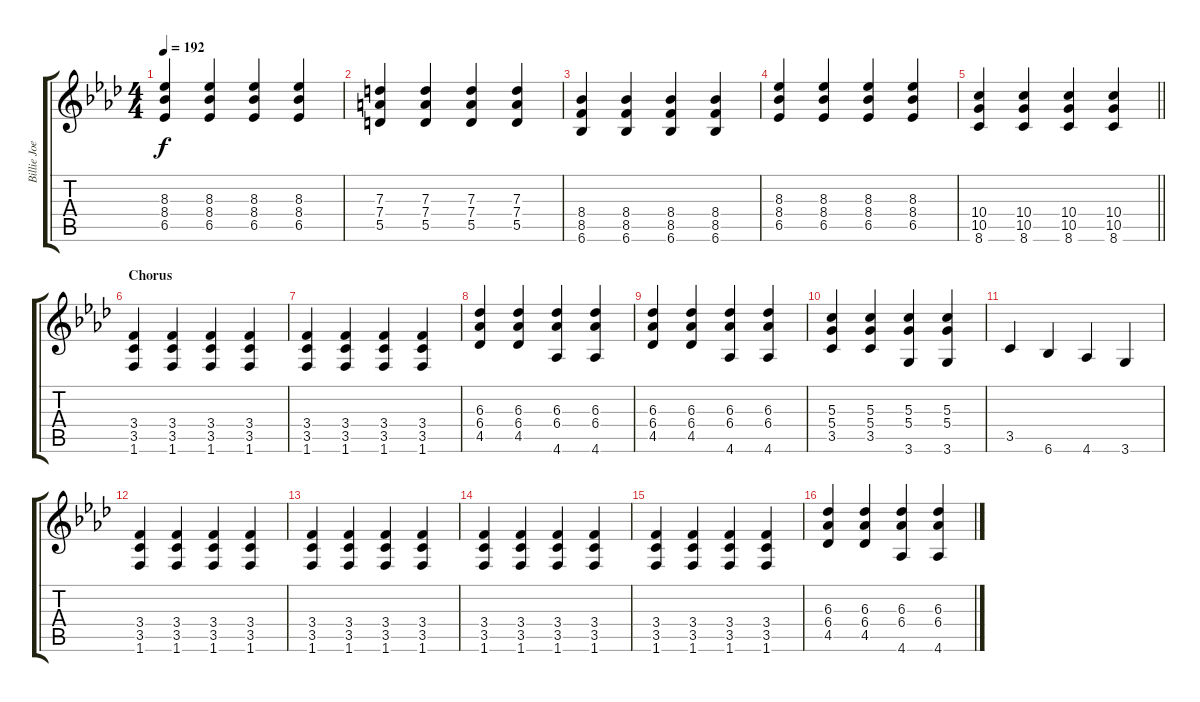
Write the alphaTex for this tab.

\track ("Billie Joe Armstrong (Rhthym Guitar)" "Billie Joe") {instrument distortionguitar}
\staff {score tabs}
\tuning (E4 B3 G3 D3 A2 E2) {hide}
\ts (4 4)
\tempo 192
\clef g2
\ks ab
(8.3 8.4 6.5).4{dy f} (8.3 8.4 6.5).4 (8.3 8.4 6.5).4 (8.3 8.4 6.5).4 |
(7.3 7.4 5.5).4 (7.3 7.4 5.5).4 (7.3 7.4 5.5).4 (7.3 7.4 5.5).4 |
(8.4 8.5 6.6).4 (8.4 8.5 6.6).4 (8.4 8.5 6.6).4 (8.4 8.5 6.6).4 |
(8.3 8.4 6.5).4 (8.3 8.4 6.5).4 (8.3 8.4 6.5).4 (8.3 8.4 6.5).4 |
\barLineRight lightlight
(10.4 10.5 8.6).4 (10.4 10.5 8.6).4 (10.4 10.5 8.6).4 (10.4 10.5 8.6).4 |
\section ("" "Chorus")
(3.4 3.5 1.6).4{balance 8} (3.4 3.5 1.6).4 (3.4 3.5 1.6).4 (3.4 3.5 1.6).4 |
(3.4 3.5 1.6).4 (3.4 3.5 1.6).4 (3.4 3.5 1.6).4 (3.4 3.5 1.6).4 |
(6.3 6.4 4.5).4 (6.3 6.4 4.5).4 (6.3 6.4 4.6).4 (6.3 6.4 4.6).4 |
(6.3 6.4 4.5).4 (6.3 6.4 4.5).4 (6.3 6.4 4.6).4 (6.3 6.4 4.6).4 |
(5.3 5.4 3.5).4 (5.3 5.4 3.5).4 (5.3 5.4 3.6).4 (5.3 5.4 3.6).4 |
3.5.4 6.6.4 4.6.4 3.6.4 |
(3.4 3.5 1.6).4 (3.4 3.5 1.6).4 (3.4 3.5 1.6).4 (3.4 3.5 1.6).4 |
(3.4 3.5 1.6).4 (3.4 3.5 1.6).4 (3.4 3.5 1.6).4 (3.4 3.5 1.6).4 |
(3.4 3.5 1.6).4 (3.4 3.5 1.6).4 (3.4 3.5 1.6).4 (3.4 3.5 1.6).4 |
(3.4 3.5 1.6).4 (3.4 3.5 1.6).4 (3.4 3.5 1.6).4 (3.4 3.5 1.6).4 |
(6.3 6.4 4.5).4 (6.3 6.4 4.5).4 (6.3 6.4 4.6).4 (6.3 6.4 4.6).4
